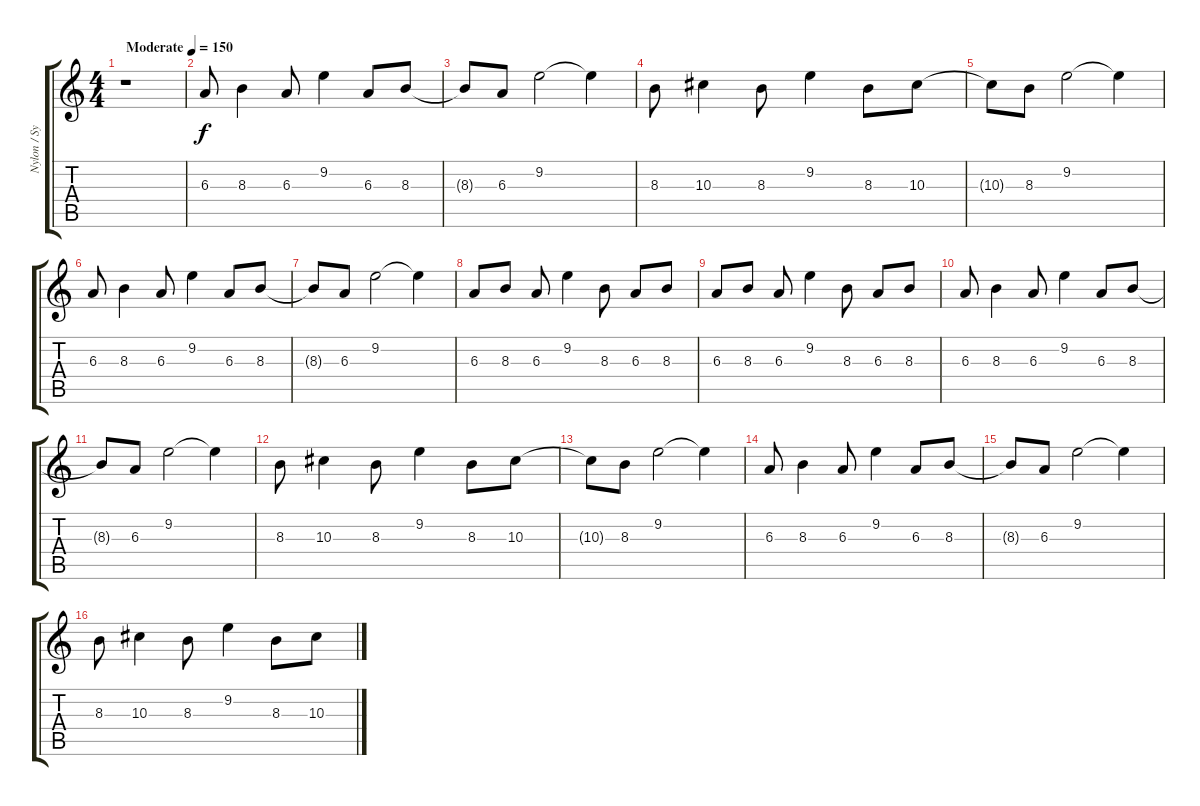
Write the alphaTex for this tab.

\track ("Nylon / Synth Guitar" "Nylon / Sy") {instrument acousticguitarsteel}
\staff {score tabs}
\tuning (C4 G3 Eb3 Bb2 F2 C2) {hide}
\ts (4 4)
\tempo (150 "Moderate")
\clef g2
\ks c
r.1{dy f instrument acousticguitarsteel} |
6.3.8 8.3.4 6.3.8 9.2.4 6.3.8 8.3.8 |
8.3{t}.8 6.3.8 9.2.2 9.2{t}.4 |
8.3.8 10.3.4 8.3.8 9.2.4 8.3.8 10.3.8 |
10.3{t}.8 8.3.8 9.2.2 9.2{t}.4 |
6.3.8 8.3.4 6.3.8 9.2.4 6.3.8 8.3.8 |
8.3{t}.8 6.3.8 9.2.2 9.2{t}.4 |
6.3.8 8.3.8 6.3.8 9.2.4 8.3.8 6.3.8 8.3.8 |
6.3.8 8.3.8 6.3.8 9.2.4 8.3.8 6.3.8 8.3.8 |
6.3.8 8.3.4 6.3.8 9.2.4 6.3.8 8.3.8 |
8.3{t}.8 6.3.8 9.2.2 9.2{t}.4 |
8.3.8 10.3.4 8.3.8 9.2.4 8.3.8 10.3.8 |
10.3{t}.8 8.3.8 9.2.2 9.2{t}.4 |
6.3.8 8.3.4 6.3.8 9.2.4 6.3.8 8.3.8 |
8.3{t}.8 6.3.8 9.2.2 9.2{t}.4 |
8.3.8 10.3.4 8.3.8 9.2.4 8.3.8 10.3.8
